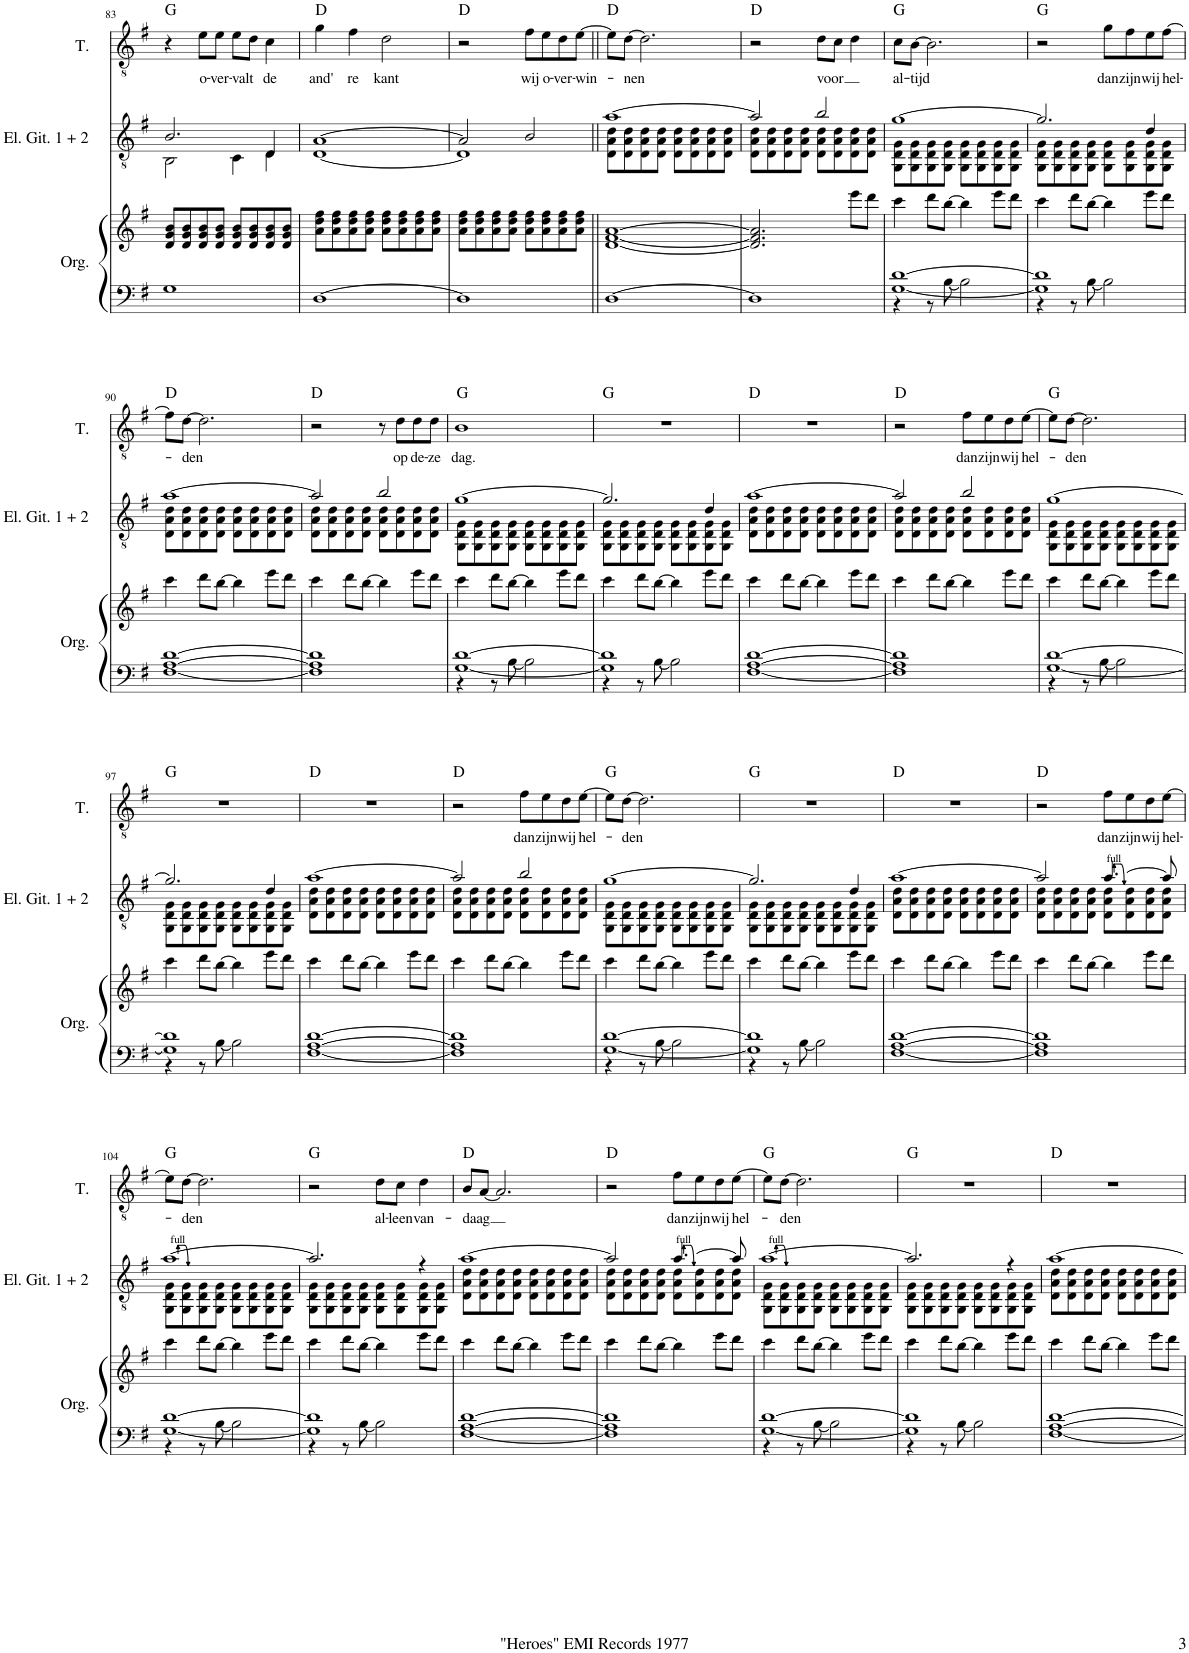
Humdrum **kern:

**kern	**kern	**kern	**kern	**text	**harte
*part3	*part3	*part2	*part1	*part1	*part1
*staff4	*staff3	*staff2	*staff1	*staff1	*
*I"Orgel	*	*I"Elektrische gitaar 1 en 2	*I"Tenor	*	*
*I'Org.	*	*I'El. Git. 1 + 2	*I'T.	*	*
!!LO:PB:g=z
*clefF4	*clefG2	*clefGv2	*clefGv2	*	*
*k[f#]	*k[f#]	*k[f#]	*k[f#]	*	*
*M4/4	*M4/4	*M4/4	*M4/4	*	*
=83	=83	=83	=83	=83	=83
*	*	*^	*	*	*
1G	8d/ 8g/ 8b/L	2.B/	2BB\	4r	.	G:maj
.	8d/ 8g/ 8b/	.	.	.	.	.
!	!	!	!	!	!LO:LY:b	!
.	8d/ 8g/ 8b/	.	.	8e\L	o-	.
!	!	!	!	!	!LO:LY:b	!
.	8d/ 8g/ 8b/J	.	.	8e\J	-ver-	.
!	!	!	!	!	!LO:LY:b	!
.	8d/ 8g/ 8b/L	.	4C\	8e\L	-valt	.
.	8d/ 8g/ 8b/	.	.	8d\J	.	.
!	!	!	!	!	!LO:LY:b	!
.	8d/ 8g/ 8b/	4D/	4D\	4c\	de	.
.	8d/ 8g/ 8b/J	.	.	.	.	.
=84	=84	=84	=84	=84	=84	=84
!	!	!	!	!	!LO:LY:b	!
[1D	8a\ 8dd\ 8ff#\L	[1A	[1D	4g\	and'	D:maj
.	8a\ 8dd\ 8ff#\	.	.	.	.	.
!	!	!	!	!	!LO:LY:b	!
.	8a\ 8dd\ 8ff#\	.	.	4f#\	re	.
.	8a\ 8dd\ 8ff#\J	.	.	.	.	.
!	!	!	!	!	!LO:LY:b	!
.	8a\ 8dd\ 8ff#\L	.	.	2d\	kant	.
.	8a\ 8dd\ 8ff#\	.	.	.	.	.
.	8a\ 8dd\ 8ff#\	.	.	.	.	.
.	8a\ 8dd\ 8ff#\J	.	.	.	.	.
=85	=85	=85	=85	=85	=85	=85
1D]	8a\ 8dd\ 8ff#\L	2A/]	1D]	2r	.	D:maj
.	8a\ 8dd\ 8ff#\	.	.	.	.	.
.	8a\ 8dd\ 8ff#\	.	.	.	.	.
.	8a\ 8dd\ 8ff#\J	.	.	.	.	.
!	!	!	!	!	!LO:LY:b	!
.	8a\ 8dd\ 8ff#\L	2B/	.	8f#\L	wij	.
!	!	!	!	!	!LO:LY:b	!
.	8a\ 8dd\ 8ff#\	.	.	8e\	o-	.
!	!	!	!	!	!LO:LY:b	!
.	8a\ 8dd\ 8ff#\	.	.	8d\	-ver-	.
!	!	!	!	!	!LO:LY:b	!
.	8a\ 8dd\ 8ff#\J	.	.	[8e\J	-win-	.
=86||	=86||	=86||	=86||	=86||	=86||	=86||
[1D	[1d [1f# [1a	[1a	8D\ 8A\ 8d\L	8e\L]	.	D:maj
!	!	!	!	!	!LO:LY:b	!
.	.	.	8D\ 8A\ 8d\	[8d\J	-nen	.
.	.	.	8D\ 8A\ 8d\	2.d\]	.	.
.	.	.	8D\ 8A\ 8d\J	.	.	.
.	.	.	8D\ 8A\ 8d\L	.	.	.
.	.	.	8D\ 8A\ 8d\	.	.	.
.	.	.	8D\ 8A\ 8d\	.	.	.
.	.	.	8D\ 8A\ 8d\J	.	.	.
=87	=87	=87	=87	=87	=87	=87
1D]	2.d/] 2.f#/] 2.a/]	2a/]	8D\ 8A\ 8d\L	2r	.	D:maj
.	.	.	8D\ 8A\ 8d\	.	.	.
.	.	.	8D\ 8A\ 8d\	.	.	.
.	.	.	8D\ 8A\ 8d\J	.	.	.
!	!	!	!	!	!LO:LY:b	!
.	.	2b/	8D\ 8A\ 8d\L	8d\L	voor	.
.	.	.	8D\ 8A\ 8d\	8c\J	.	.
.	8eee\L	.	8D\ 8A\ 8d\	4d\	.	.
.	8ddd\J	.	8D\ 8A\ 8d\J	.	.	.
=88	=88	=88	=88	=88	=88	=88
*^	*	*	*	*	*	*
!	!	!	!	!	!	!LO:LY:b	!
[<1G [1d	4r	4ccc\	[1g	8GG\ 8D\ 8G\L	8c\L	al-	G:maj
!	!	!	!	!	!	!LO:LY:b	!
.	.	.	.	8GG\ 8D\ 8G\	[8B\J	-tijd	.
.	8r	8ddd\L	.	8GG\ 8D\ 8G\	2.B\]	.	.
.	[8B\	[8bb\J	.	8GG\ 8D\ 8G\J	.	.	.
.	2B\]	4bb\]	.	8GG\ 8D\ 8G\L	.	.	.
.	.	.	.	8GG\ 8D\ 8G\	.	.	.
.	.	8eee\L	.	8GG\ 8D\ 8G\	.	.	.
.	.	8ddd\J	.	8GG\ 8D\ 8G\J	.	.	.
=89	=89	=89	=89	=89	=89	=89	=89
1G] 1d]	4r	4ccc\	2.g/]	8GG\ 8D\ 8G\L	2r	.	G:maj
.	.	.	.	8GG\ 8D\ 8G\	.	.	.
.	8r	8ddd\L	.	8GG\ 8D\ 8G\	.	.	.
.	[8B\	[8bb\J	.	8GG\ 8D\ 8G\J	.	.	.
!	!	!	!	!	!	!LO:LY:b	!
.	2B\]	4bb\]	.	8GG\ 8D\ 8G\L	8g\L	dan	.
!	!	!	!	!	!	!LO:LY:b	!
.	.	.	.	8GG\ 8D\ 8G\	8f#\	zijn	.
!	!	!	!	!	!	!LO:LY:b	!
.	.	8eee\L	4d/	8GG\ 8D\ 8G\	8e\	wij	.
!	!	!	!	!	!	!LO:LY:b	!
.	.	8ddd\J	.	8GG\ 8D\ 8G\J	[8f#\J	hel-	.
*v	*v	*	*	*	*	*	*
!!LO:LB:g=z
=90	=90	=90	=90	=90	=90	=90
[1F# [1A [1d	4ccc\	[1a	8D\ 8A\ 8d\L	8f#\L]	.	D:maj
!	!	!	!	!	!LO:LY:b	!
.	.	.	8D\ 8A\ 8d\	[8d\J	-den	.
.	8ddd\L	.	8D\ 8A\ 8d\	2.d\]	.	.
.	[8bb\J	.	8D\ 8A\ 8d\J	.	.	.
.	4bb\]	.	8D\ 8A\ 8d\L	.	.	.
.	.	.	8D\ 8A\ 8d\	.	.	.
.	8eee\L	.	8D\ 8A\ 8d\	.	.	.
.	8ddd\J	.	8D\ 8A\ 8d\J	.	.	.
=91	=91	=91	=91	=91	=91	=91
1F#] 1A] 1d]	4ccc\	2a/]	8D\ 8A\ 8d\L	2r	.	D:maj
.	.	.	8D\ 8A\ 8d\	.	.	.
.	8ddd\L	.	8D\ 8A\ 8d\	.	.	.
.	[8bb\J	.	8D\ 8A\ 8d\J	.	.	.
.	4bb\]	2b/	8D\ 8A\ 8d\L	8r	.	.
!	!	!	!	!	!LO:LY:b	!
.	.	.	8D\ 8A\ 8d\	8d\L	op	.
!	!	!	!	!	!LO:LY:b	!
.	8eee\L	.	8D\ 8A\ 8d\	8d\	de-	.
!	!	!	!	!	!LO:LY:b	!
.	8ddd\J	.	8D\ 8A\ 8d\J	8d\J	-ze	.
=92	=92	=92	=92	=92	=92	=92
*^	*	*	*	*	*	*
!	!	!	!	!	!	!LO:LY:b	!
[<1G [1d	4r	4ccc\	[1g	8GG\ 8D\ 8G\L	1B	dag.	G:maj
.	.	.	.	8GG\ 8D\ 8G\	.	.	.
.	8r	8ddd\L	.	8GG\ 8D\ 8G\	.	.	.
.	[8B\	[8bb\J	.	8GG\ 8D\ 8G\J	.	.	.
.	2B\]	4bb\]	.	8GG\ 8D\ 8G\L	.	.	.
.	.	.	.	8GG\ 8D\ 8G\	.	.	.
.	.	8eee\L	.	8GG\ 8D\ 8G\	.	.	.
.	.	8ddd\J	.	8GG\ 8D\ 8G\J	.	.	.
=93	=93	=93	=93	=93	=93	=93	=93
1G] 1d]	4r	4ccc\	2.g/]	8GG\ 8D\ 8G\L	1r	.	G:maj
.	.	.	.	8GG\ 8D\ 8G\	.	.	.
.	8r	8ddd\L	.	8GG\ 8D\ 8G\	.	.	.
.	[8B\	[8bb\J	.	8GG\ 8D\ 8G\J	.	.	.
.	2B\]	4bb\]	.	8GG\ 8D\ 8G\L	.	.	.
.	.	.	.	8GG\ 8D\ 8G\	.	.	.
.	.	8eee\L	4d/	8GG\ 8D\ 8G\	.	.	.
.	.	8ddd\J	.	8GG\ 8D\ 8G\J	.	.	.
*v	*v	*	*	*	*	*	*
=94	=94	=94	=94	=94	=94	=94
[1F# [1A [1d	4ccc\	[1a	8D\ 8A\ 8d\L	1r	.	D:maj
.	.	.	8D\ 8A\ 8d\	.	.	.
.	8ddd\L	.	8D\ 8A\ 8d\	.	.	.
.	[8bb\J	.	8D\ 8A\ 8d\J	.	.	.
.	4bb\]	.	8D\ 8A\ 8d\L	.	.	.
.	.	.	8D\ 8A\ 8d\	.	.	.
.	8eee\L	.	8D\ 8A\ 8d\	.	.	.
.	8ddd\J	.	8D\ 8A\ 8d\J	.	.	.
=95	=95	=95	=95	=95	=95	=95
1F#] 1A] 1d]	4ccc\	2a/]	8D\ 8A\ 8d\L	2r	.	D:maj
.	.	.	8D\ 8A\ 8d\	.	.	.
.	8ddd\L	.	8D\ 8A\ 8d\	.	.	.
.	[8bb\J	.	8D\ 8A\ 8d\J	.	.	.
!	!	!	!	!	!LO:LY:b	!
.	4bb\]	2b/	8D\ 8A\ 8d\L	8f#\L	dan	.
!	!	!	!	!	!LO:LY:b	!
.	.	.	8D\ 8A\ 8d\	8e\	zijn	.
!	!	!	!	!	!LO:LY:b	!
.	8eee\L	.	8D\ 8A\ 8d\	8d\	wij	.
!	!	!	!	!	!LO:LY:b	!
.	8ddd\J	.	8D\ 8A\ 8d\J	[8e\J	hel-	.
=96	=96	=96	=96	=96	=96	=96
*^	*	*	*	*	*	*
[<1G [1d	4r	4ccc\	[1g	8GG\ 8D\ 8G\L	8e\L]	.	G:maj
!	!	!	!	!	!	!LO:LY:b	!
.	.	.	.	8GG\ 8D\ 8G\	[8d\J	-den	.
.	8r	8ddd\L	.	8GG\ 8D\ 8G\	2.d\]	.	.
.	[8B\	[8bb\J	.	8GG\ 8D\ 8G\J	.	.	.
.	2B\]	4bb\]	.	8GG\ 8D\ 8G\L	.	.	.
.	.	.	.	8GG\ 8D\ 8G\	.	.	.
.	.	8eee\L	.	8GG\ 8D\ 8G\	.	.	.
.	.	8ddd\J	.	8GG\ 8D\ 8G\J	.	.	.
!!LO:LB:g=z
=97	=97	=97	=97	=97	=97	=97	=97
1G] 1d]	4r	4ccc\	2.g/]	8GG\ 8D\ 8G\L	1r	.	G:maj
.	.	.	.	8GG\ 8D\ 8G\	.	.	.
.	8r	8ddd\L	.	8GG\ 8D\ 8G\	.	.	.
.	[8B\	[8bb\J	.	8GG\ 8D\ 8G\J	.	.	.
.	2B\]	4bb\]	.	8GG\ 8D\ 8G\L	.	.	.
.	.	.	.	8GG\ 8D\ 8G\	.	.	.
.	.	8eee\L	4d/	8GG\ 8D\ 8G\	.	.	.
.	.	8ddd\J	.	8GG\ 8D\ 8G\J	.	.	.
*v	*v	*	*	*	*	*	*
=98	=98	=98	=98	=98	=98	=98
[1F# [1A [1d	4ccc\	[1a	8D\ 8A\ 8d\L	1r	.	D:maj
.	.	.	8D\ 8A\ 8d\	.	.	.
.	8ddd\L	.	8D\ 8A\ 8d\	.	.	.
.	[8bb\J	.	8D\ 8A\ 8d\J	.	.	.
.	4bb\]	.	8D\ 8A\ 8d\L	.	.	.
.	.	.	8D\ 8A\ 8d\	.	.	.
.	8eee\L	.	8D\ 8A\ 8d\	.	.	.
.	8ddd\J	.	8D\ 8A\ 8d\J	.	.	.
=99	=99	=99	=99	=99	=99	=99
1F#] 1A] 1d]	4ccc\	2a/]	8D\ 8A\ 8d\L	2r	.	D:maj
.	.	.	8D\ 8A\ 8d\	.	.	.
.	8ddd\L	.	8D\ 8A\ 8d\	.	.	.
.	[8bb\J	.	8D\ 8A\ 8d\J	.	.	.
!	!	!	!	!	!LO:LY:b	!
.	4bb\]	2b/	8D\ 8A\ 8d\L	8f#\L	dan	.
!	!	!	!	!	!LO:LY:b	!
.	.	.	8D\ 8A\ 8d\	8e\	zijn	.
!	!	!	!	!	!LO:LY:b	!
.	8eee\L	.	8D\ 8A\ 8d\	8d\	wij	.
!	!	!	!	!	!LO:LY:b	!
.	8ddd\J	.	8D\ 8A\ 8d\J	[8e\J	hel-	.
=100	=100	=100	=100	=100	=100	=100
*^	*	*	*	*	*	*
[<1G [1d	4r	4ccc\	[1g	8GG\ 8D\ 8G\L	8e\L]	.	G:maj
!	!	!	!	!	!	!LO:LY:b	!
.	.	.	.	8GG\ 8D\ 8G\	[8d\J	-den	.
.	8r	8ddd\L	.	8GG\ 8D\ 8G\	2.d\]	.	.
.	[8B\	[8bb\J	.	8GG\ 8D\ 8G\J	.	.	.
.	2B\]	4bb\]	.	8GG\ 8D\ 8G\L	.	.	.
.	.	.	.	8GG\ 8D\ 8G\	.	.	.
.	.	8eee\L	.	8GG\ 8D\ 8G\	.	.	.
.	.	8ddd\J	.	8GG\ 8D\ 8G\J	.	.	.
=101	=101	=101	=101	=101	=101	=101	=101
1G] 1d]	4r	4ccc\	2.g/]	8GG\ 8D\ 8G\L	1r	.	G:maj
.	.	.	.	8GG\ 8D\ 8G\	.	.	.
.	8r	8ddd\L	.	8GG\ 8D\ 8G\	.	.	.
.	[8B\	[8bb\J	.	8GG\ 8D\ 8G\J	.	.	.
.	2B\]	4bb\]	.	8GG\ 8D\ 8G\L	.	.	.
.	.	.	.	8GG\ 8D\ 8G\	.	.	.
.	.	8eee\L	4d/	8GG\ 8D\ 8G\	.	.	.
.	.	8ddd\J	.	8GG\ 8D\ 8G\J	.	.	.
*v	*v	*	*	*	*	*	*
=102	=102	=102	=102	=102	=102	=102
[1F# [1A [1d	4ccc\	[1a	8D\ 8A\ 8d\L	1r	.	D:maj
.	.	.	8D\ 8A\ 8d\	.	.	.
.	8ddd\L	.	8D\ 8A\ 8d\	.	.	.
.	[8bb\J	.	8D\ 8A\ 8d\J	.	.	.
.	4bb\]	.	8D\ 8A\ 8d\L	.	.	.
.	.	.	8D\ 8A\ 8d\	.	.	.
.	8eee\L	.	8D\ 8A\ 8d\	.	.	.
.	8ddd\J	.	8D\ 8A\ 8d\J	.	.	.
=103	=103	=103	=103	=103	=103	=103
1F#] 1A] 1d]	4ccc\	2a/]	8D\ 8A\ 8d\L	2r	.	D:maj
.	.	.	8D\ 8A\ 8d\	.	.	.
.	8ddd\L	.	8D\ 8A\ 8d\	.	.	.
.	[8bb\J	.	8D\ 8A\ 8d\J	.	.	.
!	!	!	!	!	!LO:LY:b	!
.	4bb\]	[4.a/	8D\ 8A\ 8d\L	8f#\L	dan	.
!	!	!	!	!	!LO:LY:b	!
.	.	.	8D\ 8A\ 8d\	8e\	zijn	.
!	!	!	!	!	!LO:LY:b	!
.	8eee\L	.	8D\ 8A\ 8d\	8d\	wij	.
!	!	!	!	!	!LO:LY:b	!
.	8ddd\J	8a/]	8D\ 8A\ 8d\J	[8e\J	hel-	.
!!LO:LB:g=z
=104	=104	=104	=104	=104	=104	=104
*^	*	*	*	*	*	*
[<1G [1d	4r	4ccc\	[1a	8GG\ 8D\ 8G\L	8e\L]	.	G:maj
!	!	!	!	!	!	!LO:LY:b	!
.	.	.	.	8GG\ 8D\ 8G\	[8d\J	-den	.
.	8r	8ddd\L	.	8GG\ 8D\ 8G\	2.d\]	.	.
.	[8B\	[8bb\J	.	8GG\ 8D\ 8G\J	.	.	.
.	2B\]	4bb\]	.	8GG\ 8D\ 8G\L	.	.	.
.	.	.	.	8GG\ 8D\ 8G\	.	.	.
.	.	8eee\L	.	8GG\ 8D\ 8G\	.	.	.
.	.	8ddd\J	.	8GG\ 8D\ 8G\J	.	.	.
=105	=105	=105	=105	=105	=105	=105	=105
1G] 1d]	4r	4ccc\	2.a/]	8GG\ 8D\ 8G\L	2r	.	G:maj
.	.	.	.	8GG\ 8D\ 8G\	.	.	.
.	8r	8ddd\L	.	8GG\ 8D\ 8G\	.	.	.
.	[8B\	[8bb\J	.	8GG\ 8D\ 8G\J	.	.	.
!	!	!	!	!	!	!LO:LY:b	!
.	2B\]	4bb\]	.	8GG\ 8D\ 8G\L	8d\L	al-	.
!	!	!	!	!	!	!LO:LY:b	!
.	.	.	.	8GG\ 8D\ 8G\	8c\J	-leen	.
!	!	!	!	!	!	!LO:LY:b	!
.	.	8eee\L	4r	8GG\ 8D\ 8G\	4d\	van-	.
.	.	8ddd\J	.	8GG\ 8D\ 8G\J	.	.	.
*v	*v	*	*	*	*	*	*
=106	=106	=106	=106	=106	=106	=106
!	!	!	!	!	!LO:LY:b	!
[1F# [1A [1d	4ccc\	[1a	8D\ 8A\ 8d\L	8B/L	-daag	D:maj
.	.	.	8D\ 8A\ 8d\	[8A/J	.	.
.	8ddd\L	.	8D\ 8A\ 8d\	2.A/]	.	.
.	[8bb\J	.	8D\ 8A\ 8d\J	.	.	.
.	4bb\]	.	8D\ 8A\ 8d\L	.	.	.
.	.	.	8D\ 8A\ 8d\	.	.	.
.	8eee\L	.	8D\ 8A\ 8d\	.	.	.
.	8ddd\J	.	8D\ 8A\ 8d\J	.	.	.
=107	=107	=107	=107	=107	=107	=107
1F#] 1A] 1d]	4ccc\	2a/]	8D\ 8A\ 8d\L	2r	.	D:maj
.	.	.	8D\ 8A\ 8d\	.	.	.
.	8ddd\L	.	8D\ 8A\ 8d\	.	.	.
.	[8bb\J	.	8D\ 8A\ 8d\J	.	.	.
!	!	!	!	!	!LO:LY:b	!
.	4bb\]	[4.a/	8D\ 8A\ 8d\L	8f#\L	dan	.
!	!	!	!	!	!LO:LY:b	!
.	.	.	8D\ 8A\ 8d\	8e\	zijn	.
!	!	!	!	!	!LO:LY:b	!
.	8eee\L	.	8D\ 8A\ 8d\	8d\	wij	.
!	!	!	!	!	!LO:LY:b	!
.	8ddd\J	8a/]	8D\ 8A\ 8d\J	[8e\J	hel-	.
=108	=108	=108	=108	=108	=108	=108
*^	*	*	*	*	*	*
[<1G [1d	4r	4ccc\	[1a	8GG\ 8D\ 8G\L	8e\L]	.	G:maj
!	!	!	!	!	!	!LO:LY:b	!
.	.	.	.	8GG\ 8D\ 8G\	[8d\J	-den	.
.	8r	8ddd\L	.	8GG\ 8D\ 8G\	2.d\]	.	.
.	[8B\	[8bb\J	.	8GG\ 8D\ 8G\J	.	.	.
.	2B\]	4bb\]	.	8GG\ 8D\ 8G\L	.	.	.
.	.	.	.	8GG\ 8D\ 8G\	.	.	.
.	.	8eee\L	.	8GG\ 8D\ 8G\	.	.	.
.	.	8ddd\J	.	8GG\ 8D\ 8G\J	.	.	.
=109	=109	=109	=109	=109	=109	=109	=109
1G] 1d]	4r	4ccc\	2.a/]	8GG\ 8D\ 8G\L	1r	.	G:maj
.	.	.	.	8GG\ 8D\ 8G\	.	.	.
.	8r	8ddd\L	.	8GG\ 8D\ 8G\	.	.	.
.	[8B\	[8bb\J	.	8GG\ 8D\ 8G\J	.	.	.
.	2B\]	4bb\]	.	8GG\ 8D\ 8G\L	.	.	.
.	.	.	.	8GG\ 8D\ 8G\	.	.	.
.	.	8eee\L	4r	8GG\ 8D\ 8G\	.	.	.
.	.	8ddd\J	.	8GG\ 8D\ 8G\J	.	.	.
*v	*v	*	*	*	*	*	*
=110	=110	=110	=110	=110	=110	=110
[1F# [1A [1d	4ccc\	[1a	8D\ 8A\ 8d\L	1r	.	D:maj
.	.	.	8D\ 8A\ 8d\	.	.	.
.	8ddd\L	.	8D\ 8A\ 8d\	.	.	.
.	[8bb\J	.	8D\ 8A\ 8d\J	.	.	.
.	4bb\]	.	8D\ 8A\ 8d\L	.	.	.
.	.	.	8D\ 8A\ 8d\	.	.	.
.	8eee\L	.	8D\ 8A\ 8d\	.	.	.
.	8ddd\J	.	8D\ 8A\ 8d\J	.	.	.
*	*	*v	*v	*	*	*
=	=	=	=	=	=
*-	*-	*-	*-	*-	*-
